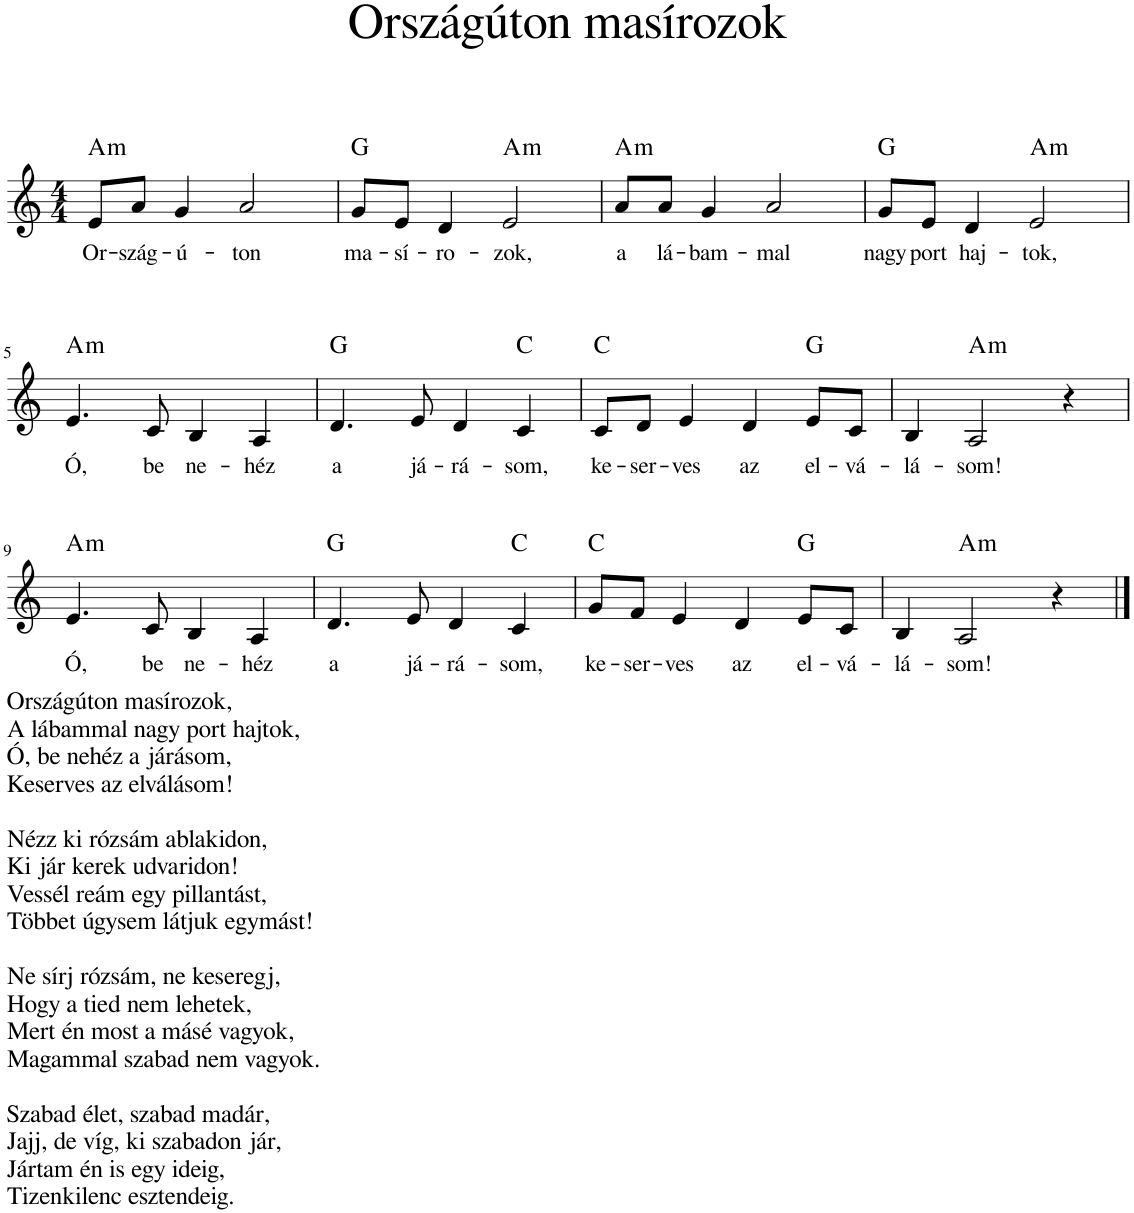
**kern	**text	**harte
*part1	*part1	*part1
*staff1	*staff1	*
*I"Piano	*	*
*I'Pno.	*	*
*clefG2	*	*
*k[]	*	*
*M4/4	*	*
=1	=1	=1
!	!LO:LY:b	!LO:H:kt=m
8e/L	Or-	A:min
!	!LO:LY:b	!
8a/J	-szág-	.
!	!LO:LY:b	!
4g/	-ú-	.
!	!LO:LY:b	!
2a/	-ton	.
=2	=2	=2
!	!LO:LY:b	!
8g/L	ma-	G:maj
!	!LO:LY:b	!
8e/J	-sí-	.
!	!LO:LY:b	!
4d/	-ro-	.
!	!LO:LY:b	!LO:H:kt=m
2e/	-zok,	A:min
=3	=3	=3
!	!LO:LY:b	!LO:H:kt=m
8a/L	a	A:min
!	!LO:LY:b	!
8a/J	lá-	.
!	!LO:LY:b	!
4g/	-bam-	.
!	!LO:LY:b	!
2a/	-mal	.
=4	=4	=4
!	!LO:LY:b	!
8g/L	nagy	G:maj
!	!LO:LY:b	!
8e/J	port	.
!	!LO:LY:b	!
4d/	haj-	.
!	!LO:LY:b	!LO:H:kt=m
2e/	-tok,	A:min
!!LO:LB:g=z
=5	=5	=5
!	!LO:LY:b	!LO:H:kt=m
4.e/	Ó,	A:min
!	!LO:LY:b	!
8c/	be	.
!	!LO:LY:b	!
4B/	ne-	.
!	!LO:LY:b	!
4A/	-héz	.
=6	=6	=6
!	!LO:LY:b	!
4.d/	a	G:maj
!	!LO:LY:b	!
8e/	já-	.
!	!LO:LY:b	!
4d/	-rá-	.
!	!LO:LY:b	!
4c/	-som,	C:maj
=7	=7	=7
!	!LO:LY:b	!
8c/L	ke-	C:maj
!	!LO:LY:b	!
8d/J	-ser-	.
!	!LO:LY:b	!
4e/	-ves	.
!	!LO:LY:b	!
4d/	az	.
!	!LO:LY:b	!
8e/L	el-	G:maj
!	!LO:LY:b	!
8c/J	-vá-	.
=8	=8	=8
!	!LO:LY:b	!
4B/	-lá-	.
!	!LO:LY:b	!LO:H:kt=m
2A/	-som!	A:min
4r	.	.
!!LO:LB:g=z
=9	=9	=9
!LO:TX:b:t=Országúton masírozok,	!	!
!LO:TX:b:t=A lábammal nagy port hajtok,	!	!
!LO:TX:b:t=Ó, be nehéz a járásom,	!	!
!LO:TX:b:t=Keserves az elválásom!	!	!
!LO:TX:b:t=Nézz ki rózsám ablakidon,	!	!
!LO:TX:b:t=Ki jár kerek udvaridon!	!	!
!LO:TX:b:t=Vessél reám egy pillantást,	!	!
!LO:TX:b:t=Többet úgysem látjuk egymást!	!	!
!LO:TX:b:t=Ne sírj rózsám, ne keseregj,	!	!
!LO:TX:b:t=Hogy a tied nem lehetek,	!	!
!LO:TX:b:t=Mert én most a másé vagyok,	!	!
!LO:TX:b:t=Magammal szabad nem vagyok.	!	!
!LO:TX:b:t=Szabad élet, szabad madár,	!	!
!LO:TX:b:t=Jajj, de víg, ki szabadon jár,	!	!
!LO:TX:b:t=Jártam én is egy ideig,	!	!
!LO:TX:b:t=Tizenkilenc esztendeig.	!	!
!	!LO:LY:b	!LO:H:kt=m
4.e/	Ó,	A:min
!	!LO:LY:b	!
8c/	be	.
!	!LO:LY:b	!
4B/	ne-	.
!	!LO:LY:b	!
4A/	-héz	.
=10	=10	=10
!	!LO:LY:b	!
4.d/	a	G:maj
!	!LO:LY:b	!
8e/	já-	.
!	!LO:LY:b	!
4d/	-rá-	.
!	!LO:LY:b	!
4c/	-som,	C:maj
=11	=11	=11
!	!LO:LY:b	!
8g/L	ke-	C:maj
!	!LO:LY:b	!
8f/J	-ser-	.
!	!LO:LY:b	!
4e/	-ves	.
!	!LO:LY:b	!
4d/	az	.
!	!LO:LY:b	!
8e/L	el-	G:maj
!	!LO:LY:b	!
8c/J	-vá-	.
=12	=12	=12
!	!LO:LY:b	!
4B/	-lá-	.
!	!LO:LY:b	!LO:H:kt=m
2A/	-som!	A:min
4r	.	.
==	==	==
*-	*-	*-
